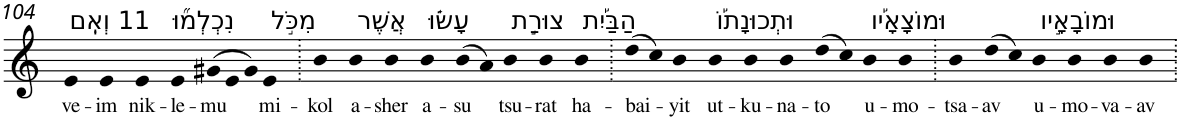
**kern	**text
*part1	*part1
*staff1	*staff1
*I"Piano	*
*I'Pno	*
!!LO:PB:g=z
*clefG2	*
*k[]	*
=104	=104
!LO:TX:a:t=11 וְאִֽם	!
!	!LO:LY:b
4e	ve-
!	!LO:LY:b
4e	-im
!LO:TX:a:t=נִכְלְמ֞וּ	!
!	!LO:LY:b
4e	nik-
!	!LO:LY:b
4e	-le-
*Xtuplet	*
!	!LO:LY:b
(>12g#X	-mu
12e	.
12g#)	.
!LO:TX:a:t=מִכֹּ֣ל	!
!	!LO:LY:b
4e	mi-
=105.	=105.
!	!LO:LY:b
4b	-kol
!LO:TX:a:t=אֲשֶׁר	!
!	!LO:LY:b
4b	a-
!	!LO:LY:b
4b	-sher
!LO:TX:a:t=עָשׂ֗וּ	!
!	!LO:LY:b
4b	a-
!	!LO:LY:b
(>8b	-su
8a)	.
!LO:TX:a:t=צוּרַ֣ת	!
!	!LO:LY:b
4b	tsu-
!	!LO:LY:b
4b	-rat
!LO:TX:a:t=הַבַּ֡יִת	!
!	!LO:LY:b
4b	ha-
=106.	=106.
!	!LO:LY:b
(>8dd	-bai-
8cc)	.
!	!LO:LY:b
4b	-yit
!LO:TX:a:t=וּתְכוּנָת֡וֹ	!
!	!LO:LY:b
4b	ut-
!	!LO:LY:b
4b	-ku-
!	!LO:LY:b
4b	-na-
!	!LO:LY:b
(>8dd	-to
8cc)	.
!LO:TX:a:t=וּמוֹצָאָ֡יו	!
!	!LO:LY:b
4b	u-
!	!LO:LY:b
4b	-mo-
=107.	=107.
!	!LO:LY:b
4b	-tsa-
!	!LO:LY:b
(>8dd	-av
8cc)	.
!LO:TX:a:t=וּמוֹבָאָ֣יו	!
!	!LO:LY:b
4b	u-
!	!LO:LY:b
4b	-mo-
!	!LO:LY:b
4b	-va-
!	!LO:LY:b
4b	-av
=.	=.
*-	*-
